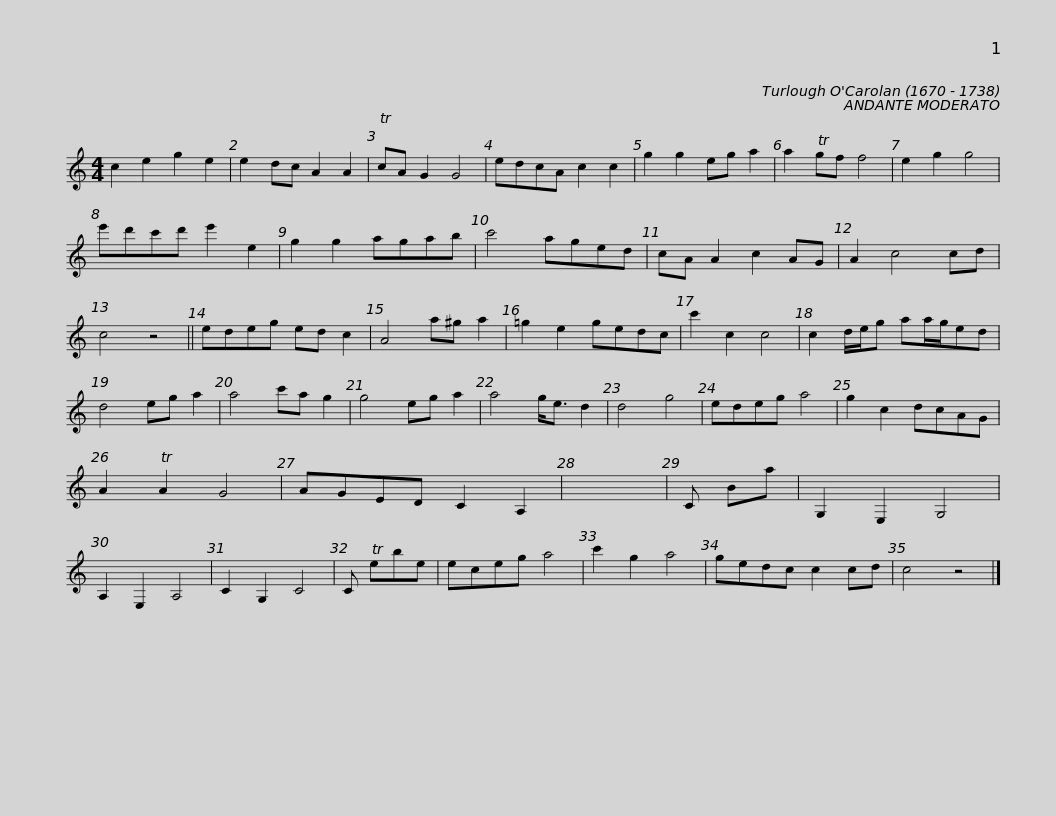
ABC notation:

X:1
L:1/8
M:4/4
I:linebreak $
K:C
V:1 treble
V:1
 c2 e2 g2 e2 | e2 dc A2 A2 | TcA G2 G4 | edcA c2 c2 | g2 g2 eg a2 | %5
 a2 Tgf f4 | e2 g2 g4 | e'd'c'd' e'2 e2 |$ g2 g2 agab | c'4 aged | %10
 cA A2 c2 AG | A2 c4 cd | c4 z4 || edeg ed c2 | A4 a^g a2 | %15
 =g2 e2 gedc |$ c'2 c2 c4 | c2 d/e/g aa/g/ed | d4 eg a2 | a4 c'a g2 | %20
 g4 eg a2 | a4 g<e d2 | d4 g4 | edeg a4 |$ g2 c2 dcAG | %25
 A2 TA2 G4 | AGED C2 A,2 | x8 | C Ba | G,2 E,2 G,4 | %30
 A,2 E,2 A,4 | C2 G,2 C4 | C Tebe | eceg a4 |$ c'2 g2 a4 | %35
 gedc c2 cd | c4 z4 |] %37
